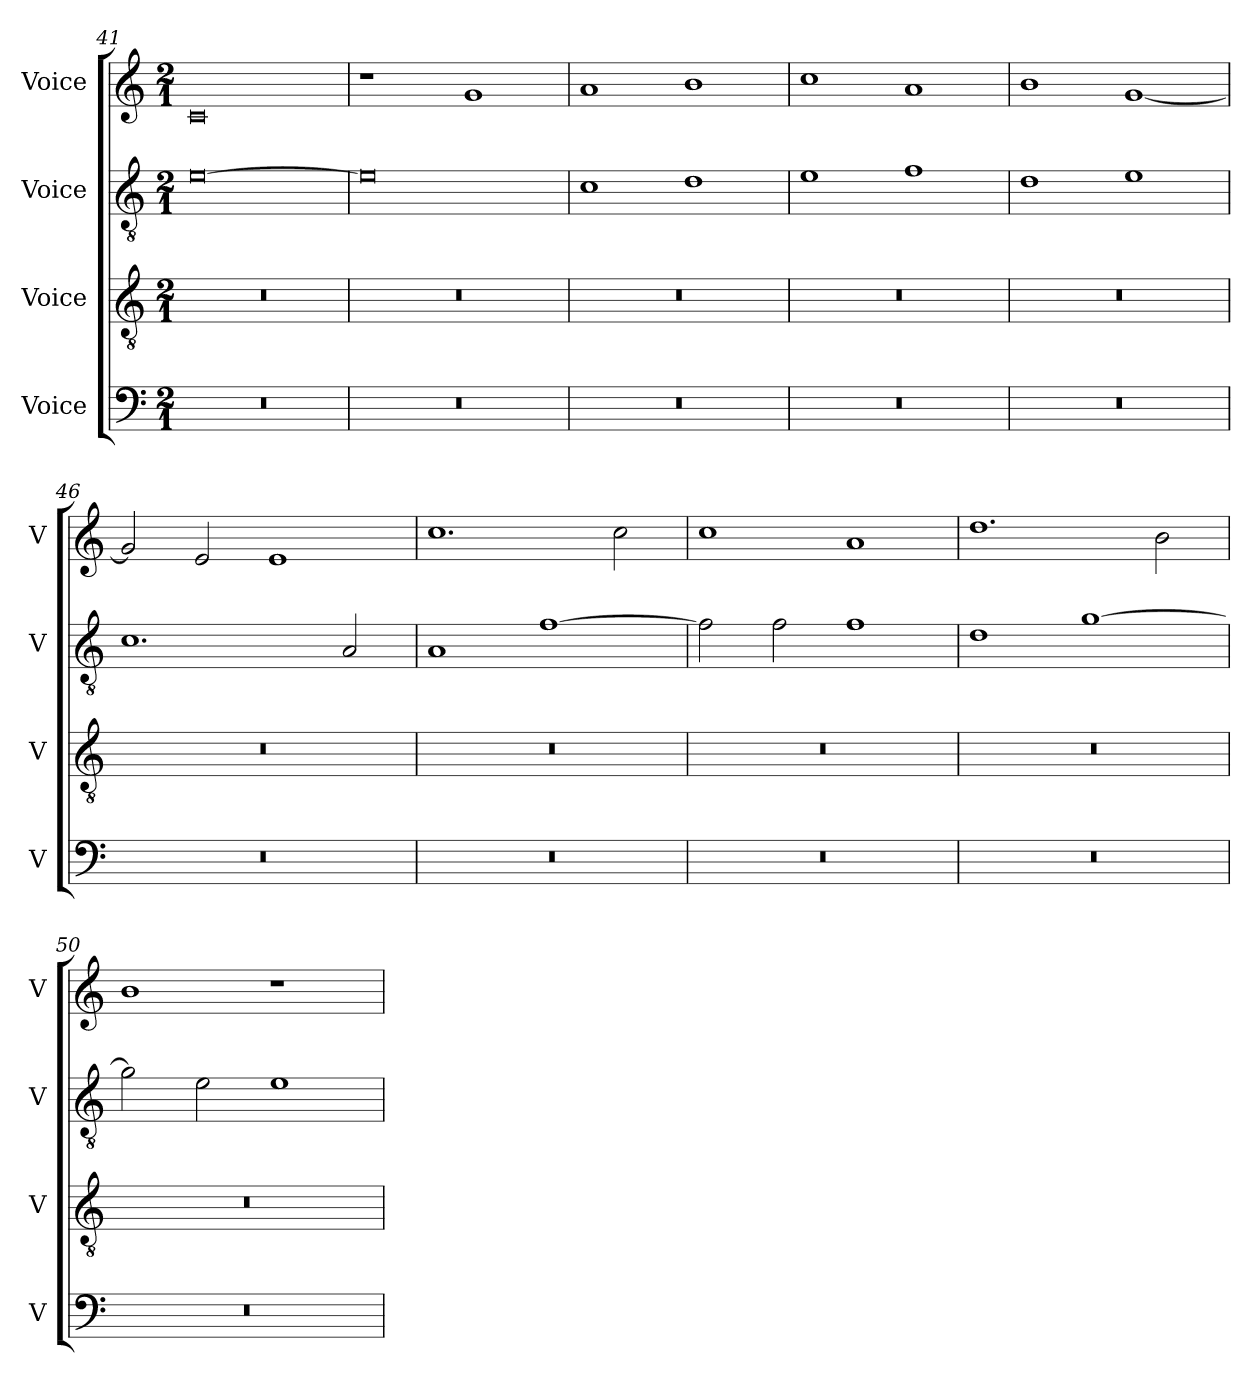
**kern	**kern	**kern	**kern
*part4	*part3	*part2	*part1
*staff4	*staff3	*staff2	*staff1
*I"Voice	*I"Voice	*I"Voice	*I"Voice
*I'V	*I'V	*I'V	*I'V
*clefF4	*clefGv2	*clefGv2	*clefG2
*k[]	*k[]	*k[]	*k[]
*M2/1	*M2/1	*M2/1	*M2/1
=41	=41	=41	=41
0r	0r	[0e	0c
=42	=42	=42	=42
0r	0r	0e]	1r
.	.	.	1g
!!LO:PB:g=z
=43	=43	=43	=43
0r	0r	1c	1a
.	.	1d	1b
=44	=44	=44	=44
0r	0r	1e	1cc
.	.	1f	1a
=45	=45	=45	=45
0r	0r	1d	1b
.	.	1e	[1g
=46	=46	=46	=46
0r	0r	1.c	2g/]
.	.	.	2e/
.	.	.	1e
.	.	2A/	.
=47	=47	=47	=47
0r	0r	1A	1.cc
.	.	[1f	.
.	.	.	2cc\
!!LO:LB:g=z
=48	=48	=48	=48
0r	0r	2f\]	1cc
.	.	2f\	.
.	.	1f	1a
=49	=49	=49	=49
0r	0r	1d	1.dd
.	.	[1g	.
.	.	.	2b\
=50	=50	=50	=50
0r	0r	2g\]	1b
.	.	2e\	.
.	.	1e	1r
=	=	=	=
*-	*-	*-	*-
